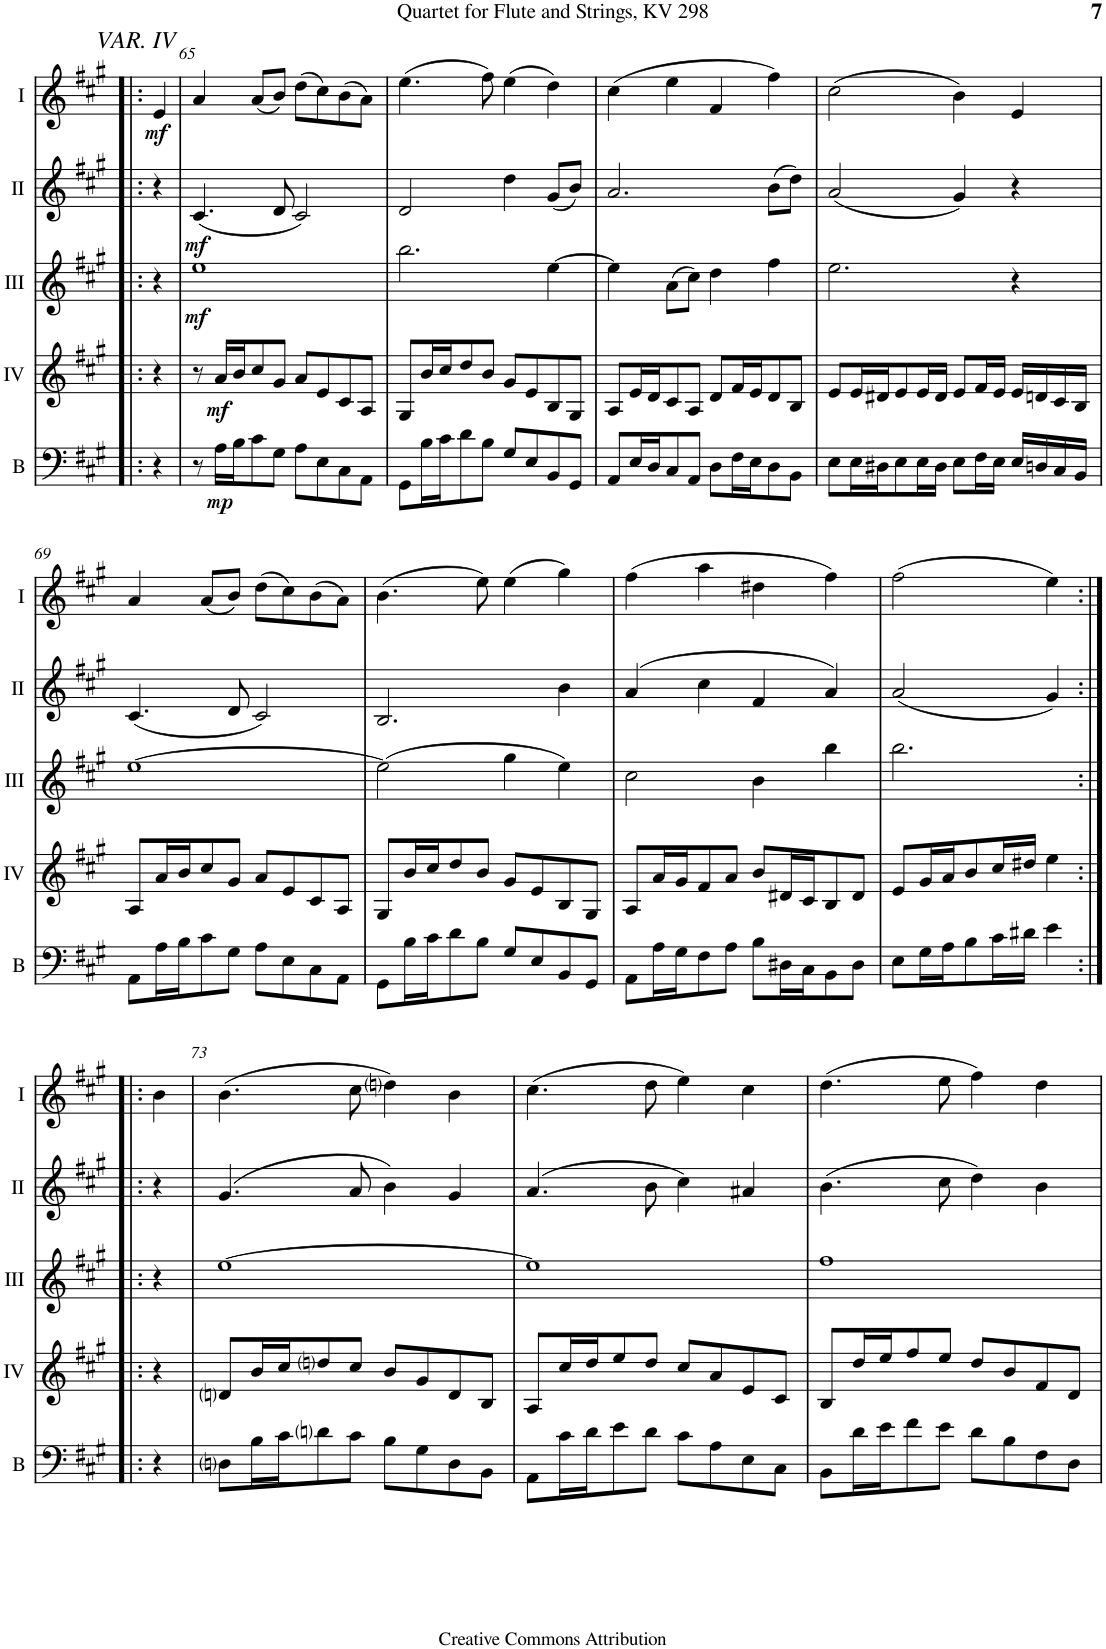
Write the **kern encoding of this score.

**kern	**dynam	**kern	**dynam	**kern	**dynam	**kern	**dynam	**kern	**dynam
*part5	*part5	*part4	*part4	*part3	*part3	*part2	*part2	*part1	*part1
*staff5	*staff5	*staff4	*staff4	*staff3	*staff3	*staff2	*staff2	*staff1	*staff1
*I"Bass	*	*I"Acc. 4	*	*I"Acc. 3	*	*I"Acc. 2	*	*I"Acc. 1	*
*I'B	*	*	*	*	*	*	*	*	*
!!LO:PB:g=z
*clefF4	*	*clefG2	*	*clefG2	*	*clefG2	*	*clefG2	*
*Trd7c12	*	*Trd7c12	*	*Trd7c12	*	*	*	*	*
*k[f#c#g#]	*	*k[f#c#g#]	*	*k[f#c#g#]	*	*k[f#c#g#]	*	*k[f#c#g#]	*
*M2/2	*	*M2/2	*	*M2/2	*	*M2/2	*	*M2/2	*
*met(c|)	*	*met(c|)	*	*met(c|)	*	*met(c|)	*	*met(c|)	*
=64X8!|:	=64X8!|:	=64X8!|:	=64X8!|:	=64X8!|:	=64X8!|:	=64X8!|:	=64X8!|:	=64X8!|:	=64X8!|:
!	!	!	!	!	!	!	!	!LO:TX:a:i:t=VAR. IV	!
!	!	!	!	!	!	!	!	!	!LO:DY:b
4r	.	4r	.	4r	.	4r	.	4e/	mf
=65	=65	=65	=65	=65	=65	=65	=65	=65	=65
!	!	!	!	!	!LO:DY:b	!	!LO:DY:b	!	!
8r	.	8r	.	1ee	mf	(4.c#/	mf	4a/	.
!	!LO:DY:b	!	!LO:DY:b	!	!	!	!	!	!
16A\LL	mp	16a/LL	mf	.	.	.	.	.	.
16B\J	.	16b/J	.	.	.	.	.	.	.
8c#\	.	8cc#/	.	.	.	.	.	(8a/L	.
8G#\J	.	8g#/J	.	.	.	8d/	.	8b/J)	.
8A\L	.	8a/L	.	.	.	2c#/)	.	(8dd\L	.
8E\	.	8e/	.	.	.	.	.	8cc#\)	.
8C#\	.	8c#/	.	.	.	.	.	(8b\	.
8AA\J	.	8A/J	.	.	.	.	.	8a\J)	.
=66	=66	=66	=66	=66	=66	=66	=66	=66	=66
8GG#\L	.	8G#/L	.	2.bb\	.	2d/	.	(4.ee\	.
16B\L	.	16b/L	.	.	.	.	.	.	.
16c#\J	.	16cc#/J	.	.	.	.	.	.	.
8d\	.	8dd/	.	.	.	.	.	.	.
8B\J	.	8b/J	.	.	.	.	.	8ff#\)	.
8G#/L	.	8g#/L	.	.	.	4dd\	.	(4ee\	.
8E/	.	8e/	.	.	.	.	.	.	.
8BB/	.	8B/	.	[4ee\	.	(8g#/L	.	4dd\)	.
8GG#/J	.	8G#/J	.	.	.	8b/J)	.	.	.
=67	=67	=67	=67	=67	=67	=67	=67	=67	=67
8AA/L	.	8A/L	.	4ee\]	.	2.a/	.	(4cc#\	.
16E/L	.	16e/L	.	.	.	.	.	.	.
16D/J	.	16d/J	.	.	.	.	.	.	.
8C#/	.	8c#/	.	(8a\L	.	.	.	4ee\	.
8AA/J	.	8A/J	.	8cc#\J)	.	.	.	.	.
8D\L	.	8d/L	.	4dd\	.	.	.	4f#/	.
16F#\L	.	16f#/L	.	.	.	.	.	.	.
16E\J	.	16e/J	.	.	.	.	.	.	.
8D\	.	8d/	.	4ff#\	.	(8b\L	.	4ff#\)	.
8BB\J	.	8B/J	.	.	.	8dd\J)	.	.	.
=68	=68	=68	=68	=68	=68	=68	=68	=68	=68
8E\L	.	8e/L	.	2.ee\	.	(2a/	.	(2cc#\	.
16E\L	.	16e/L	.	.	.	.	.	.	.
16D#X\J	.	16d#X/J	.	.	.	.	.	.	.
8E\	.	8e/	.	.	.	.	.	.	.
16E\L	.	16e/L	.	.	.	.	.	.	.
16D#\JJ	.	16d#/JJ	.	.	.	.	.	.	.
8E\L	.	8e/L	.	.	.	4g#/)	.	4b\)	.
16F#\L	.	16f#/L	.	.	.	.	.	.	.
16E\JJ	.	16e/JJ	.	.	.	.	.	.	.
16E/LL	.	16e/LL	.	4r	.	4r	.	4e/	.
16Dn/	.	16dn/	.	.	.	.	.	.	.
16C#/	.	16c#/	.	.	.	.	.	.	.
16BB/JJ	.	16B/JJ	.	.	.	.	.	.	.
!!LO:LB:g=z
=69	=69	=69	=69	=69	=69	=69	=69	=69	=69
8AA\L	.	8A/L	.	[1ee	.	(4.c#/	.	4a/	.
16A\L	.	16a/L	.	.	.	.	.	.	.
16B\J	.	16b/J	.	.	.	.	.	.	.
8c#\	.	8cc#/	.	.	.	.	.	(8a/L	.
8G#\J	.	8g#/J	.	.	.	8d/	.	8b/J)	.
8A\L	.	8a/L	.	.	.	2c#/)	.	(8dd\L	.
8E\	.	8e/	.	.	.	.	.	8cc#\)	.
8C#\	.	8c#/	.	.	.	.	.	(8b\	.
8AA\J	.	8A/J	.	.	.	.	.	8a\J)	.
=70	=70	=70	=70	=70	=70	=70	=70	=70	=70
8GG#\L	.	8G#/L	.	(2ee\]	.	2.B/	.	(4.b\	.
16B\L	.	16b/L	.	.	.	.	.	.	.
16c#\J	.	16cc#/J	.	.	.	.	.	.	.
8d\	.	8dd/	.	.	.	.	.	.	.
8B\J	.	8b/J	.	.	.	.	.	8ee\)	.
8G#/L	.	8g#/L	.	4gg#\	.	.	.	(4ee\	.
8E/	.	8e/	.	.	.	.	.	.	.
8BB/	.	8B/	.	4ee\)	.	4b\	.	4gg#\)	.
8GG#/J	.	8G#/J	.	.	.	.	.	.	.
=71	=71	=71	=71	=71	=71	=71	=71	=71	=71
8AA\L	.	8A/L	.	2cc#\	.	(4a/	.	(4ff#\	.
16A\L	.	16a/L	.	.	.	.	.	.	.
16G#\J	.	16g#/J	.	.	.	.	.	.	.
8F#\	.	8f#/	.	.	.	4cc#\	.	4aa\	.
8A\J	.	8a/J	.	.	.	.	.	.	.
8B\L	.	8b/L	.	4b\	.	4f#/	.	4dd#X\	.
16D#X\L	.	16d#X/L	.	.	.	.	.	.	.
16C#\J	.	16c#/J	.	.	.	.	.	.	.
8BB\	.	8B/	.	4bb\	.	4a/)	.	4ff#\)	.
8D#\J	.	8d#/J	.	.	.	.	.	.	.
=72	=72	=72	=72	=72	=72	=72	=72	=72	=72
8E\L	.	8e/L	.	2.bb\	.	(2a/	.	(2ff#\	.
16G#\L	.	16g#/L	.	.	.	.	.	.	.
16A\J	.	16a/J	.	.	.	.	.	.	.
8B\	.	8b/	.	.	.	.	.	.	.
16c#\L	.	16cc#/L	.	.	.	.	.	.	.
16d#X\JJ	.	16dd#X/JJ	.	.	.	.	.	.	.
4e\	.	4ee\	.	.	.	4g#/)	.	4ee\)	.
!!LO:LB:g=z
=72X9:|!|:	=72X9:|!|:	=72X9:|!|:	=72X9:|!|:	=72X9:|!|:	=72X9:|!|:	=72X9:|!|:	=72X9:|!|:	=72X9:|!|:	=72X9:|!|:
4r	.	4r	.	4r	.	4r	.	4b\	.
=73	=73	=73	=73	=73	=73	=73	=73	=73	=73
8Dni\L	.	8dni/L	.	[1ee	.	(4.g#/	.	(4.b\	.
16B\L	.	16b/L	.	.	.	.	.	.	.
16c#\J	.	16cc#/J	.	.	.	.	.	.	.
8dni\	.	8ddni/	.	.	.	.	.	.	.
8c#\J	.	8cc#/J	.	.	.	8a/	.	8cc#\	.
8B\L	.	8b/L	.	.	.	4b\)	.	4ddni\)	.
8G#\	.	8g#/	.	.	.	.	.	.	.
8D\	.	8d/	.	.	.	4g#/	.	4b\	.
8BB\J	.	8B/J	.	.	.	.	.	.	.
=74	=74	=74	=74	=74	=74	=74	=74	=74	=74
8AA\L	.	8A/L	.	1ee]	.	(4.a/	.	(4.cc#\	.
16c#\L	.	16cc#/L	.	.	.	.	.	.	.
16d\J	.	16dd/J	.	.	.	.	.	.	.
8e\	.	8ee/	.	.	.	.	.	.	.
8d\J	.	8dd/J	.	.	.	8b\	.	8dd\	.
8c#\L	.	8cc#/L	.	.	.	4cc#\)	.	4ee\)	.
8A\	.	8a/	.	.	.	.	.	.	.
8E\	.	8e/	.	.	.	4a#X/	.	4cc#\	.
8C#\J	.	8c#/J	.	.	.	.	.	.	.
=75	=75	=75	=75	=75	=75	=75	=75	=75	=75
8BB\L	.	8B/L	.	1ff#	.	(4.b\	.	(4.dd\	.
16d\L	.	16dd/L	.	.	.	.	.	.	.
16e\J	.	16ee/J	.	.	.	.	.	.	.
8f#\	.	8ff#/	.	.	.	.	.	.	.
8e\J	.	8ee/J	.	.	.	8cc#\	.	8ee\	.
8d\L	.	8dd/L	.	.	.	4dd\)	.	4ff#\)	.
8B\	.	8b/	.	.	.	.	.	.	.
8F#\	.	8f#/	.	.	.	4b\	.	4dd\	.
8D\J	.	8d/J	.	.	.	.	.	.	.
=	=	=	=	=	=	=	=	=	=
*-	*-	*-	*-	*-	*-	*-	*-	*-	*-
